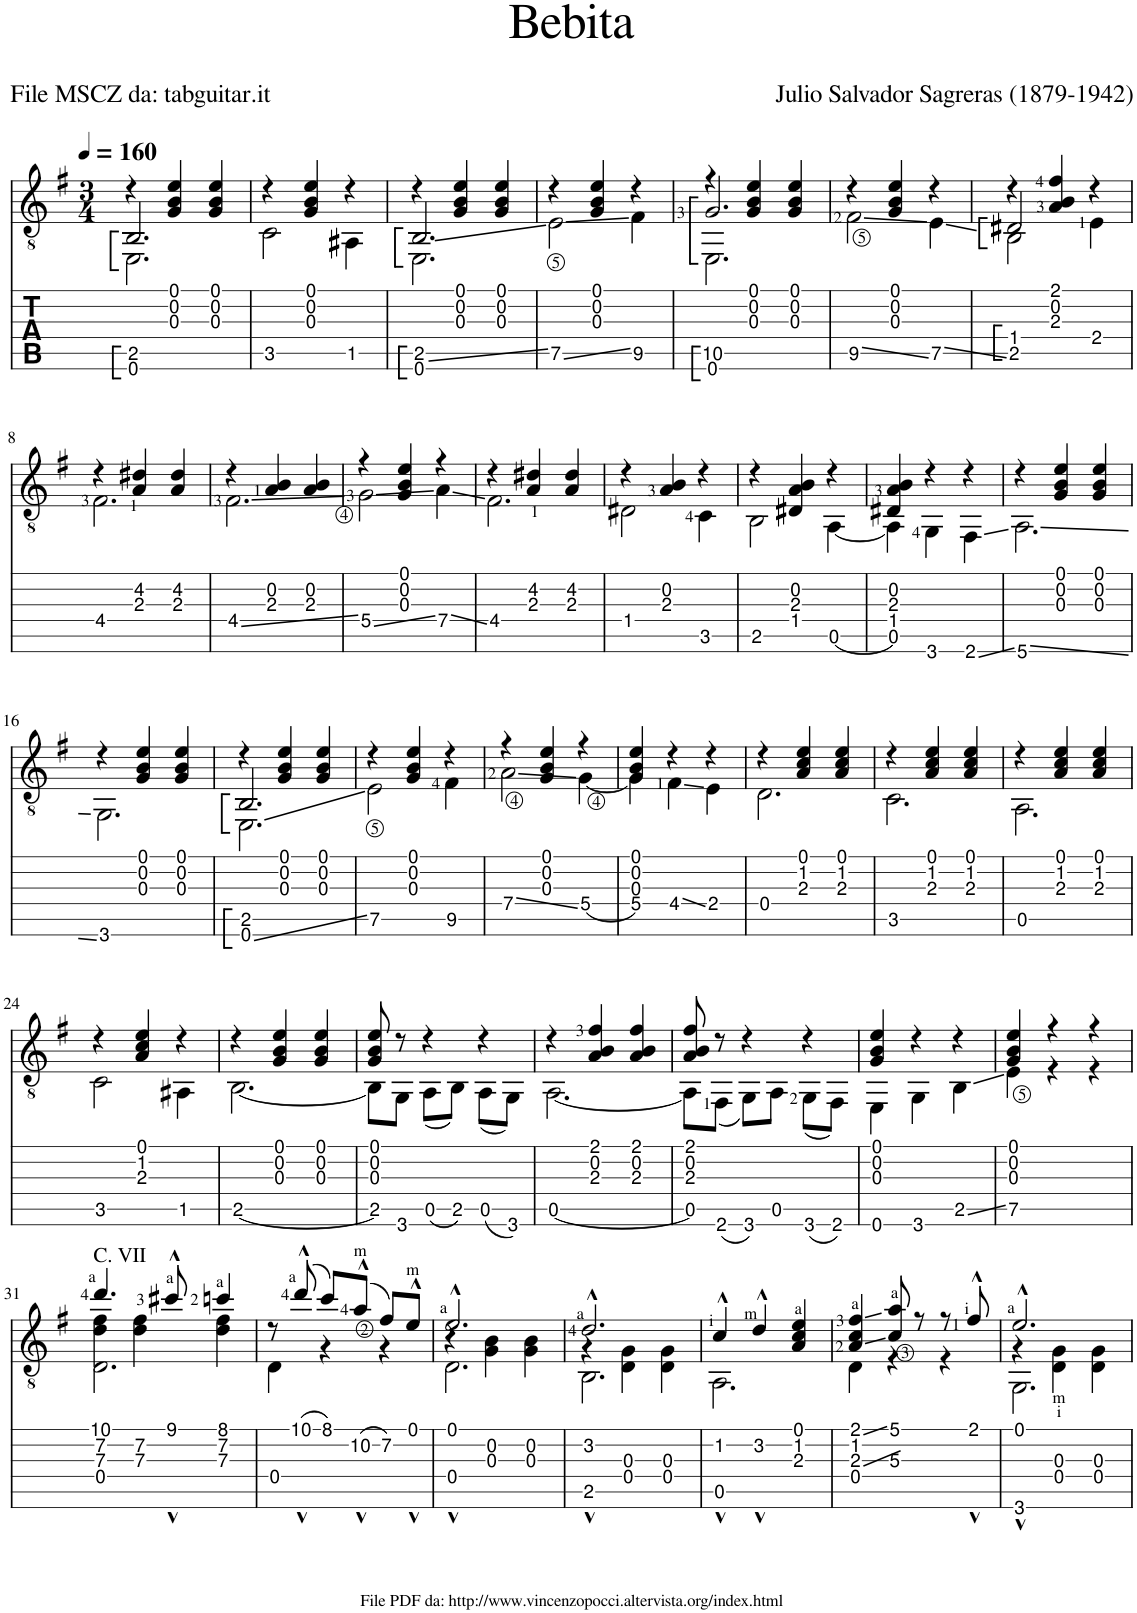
**kern	**kern
*part1	*part1
*staff2	*staff1
*I"Guitar	*
*I'Guit.	*
*stria6	*
*	*clefGv2
*k[f#]	*k[f#]
*M3/4	*M3/4
*MM160	*MM160
=1	=1
*^	*^
*	*^	*	*^
4r	2.EE	2.BB	4r	2.EE\	2.BB/
4G 4B 4e	.	.	4G/ 4B/ 4e/	.	.
4G 4B 4e	.	.	4G/ 4B/ 4e/	.	.
*	*v	*v	*	*	*
*	*	*	*v	*v
=2	=2	=2	=2
4r	2C	4r	2C\
4G 4B 4e	.	4G/ 4B/ 4e/	.
4r	4AA#	4r	4AA#X\
=3	=3	=3	=3
*	*^	*	*^
4r	2.EE	2.BB	4r	2.EE\	2.BB/
4G 4B 4e	.	.	4G/ 4B/ 4e/	.	.
4G 4B 4e	.	.	4G/ 4B/ 4e/	.	.
*	*v	*v	*	*	*
*	*	*	*v	*v
=4	=4	=4	=4
4r	2E	4r	2E\
4G 4B 4e	.	4G/ 4B/ 4e/	.
4r	4F#	4r	4F#\
=5	=5	=5	=5
*	*^	*	*^
4r	2.EE	2.G	4r	2.EE\	2.G/
4G 4B 4e	.	.	4G/ 4B/ 4e/	.	.
4G 4B 4e	.	.	4G/ 4B/ 4e/	.	.
*	*v	*v	*	*	*
*	*	*	*v	*v
=6	=6	=6	=6
4r	2F#	4r	2F#\
4G 4B 4e	.	4G/ 4B/ 4e/	.
4r	4E	4r	4E\
=7	=7	=7	=7
*	*^	*	*^
4r	2BB	2D#	4r	2BB\	2D#X/
4A 4B 4f#	.	.	4A/ 4B/ 4f#/	.	.
4r	4E	4ryy	4r	4E\	4ryy
*	*v	*v	*	*	*
*	*	*	*v	*v
!!LO:LB:g=z
=8	=8	=8	=8
4r	2.F#	4r	2.F#\
4A 4d#	.	4A/ 4d#X/	.
4A 4d#	.	4A/ 4d#/	.
=9	=9	=9	=9
4r	2.F#	4r	2.F#\
4A 4B	.	4A/ 4B/	.
4A 4B	.	4A/ 4B/	.
=10	=10	=10	=10
4r	2G	4r	2G\
4G 4B 4e	.	4G/ 4B/ 4e/	.
4r	4A	4r	4A\
=11	=11	=11	=11
4r	2.F#	4r	2.F#\
4A 4d#	.	4A/ 4d#X/	.
4A 4d#	.	4A/ 4d#/	.
=12	=12	=12	=12
4r	2D#	4r	2D#X\
4A 4B	.	4A/ 4B/	.
4r	4C	4r	4C\
=13	=13	=13	=13
4r	2BB	4r	2BB\
4D# 4A 4B	.	4D#X/ 4A/ 4B/	.
4r	[4AA	4r	[4AA\
=14	=14	=14	=14
4D# 4A 4B	4AA]	4D#X/ 4A/ 4B/	4AA\]
4r	4GG	4r	4GG\
4r	4FF#	4r	4FF#\
=15	=15	=15	=15
4r	2.AA	4r	2.AA\
4G 4B 4e	.	4G/ 4B/ 4e/	.
4G 4B 4e	.	4G/ 4B/ 4e/	.
!!LO:LB:g=z	!!
=16	=16	=16	=16
4r	2.GG	4r	2.GG\
4G 4B 4e	.	4G/ 4B/ 4e/	.
4G 4B 4e	.	4G/ 4B/ 4e/	.
=17	=17	=17	=17
*	*^	*	*^
4r	2.EE	2.BB	4r	2.EE\	2.BB/
4G 4B 4e	.	.	4G/ 4B/ 4e/	.	.
4G 4B 4e	.	.	4G/ 4B/ 4e/	.	.
*	*v	*v	*	*	*
*	*	*	*v	*v
=18	=18	=18	=18
4r	2E	4r	2E\
4G 4B 4e	.	4G/ 4B/ 4e/	.
4r	4F#	4r	4F#\
=19	=19	=19	=19
4r	2A	4r	2A\
4G 4B 4e	.	4G/ 4B/ 4e/	.
4r	[4G	4r	[4G\
=20	=20	=20	=20
4G 4B 4e	4G]	4G/ 4B/ 4e/	4G\]
4r	4F#	4r	4F#\
4r	4E	4r	4E\
=21	=21	=21	=21
4r	2.D	4r	2.D\
4A 4c 4e	.	4A/ 4c/ 4e/	.
4A 4c 4e	.	4A/ 4c/ 4e/	.
=22	=22	=22	=22
4r	2.C	4r	2.C\
4A 4c 4e	.	4A/ 4c/ 4e/	.
4A 4c 4e	.	4A/ 4c/ 4e/	.
=23	=23	=23	=23
4r	2.AA	4r	2.AA\
4A 4c 4e	.	4A/ 4c/ 4e/	.
4A 4c 4e	.	4A/ 4c/ 4e/	.
!!LO:LB:g=z	!!
=24	=24	=24	=24
4r	2C	4r	2C\
4A 4c 4e	.	4A/ 4c/ 4e/	.
4r	4AA#	4r	4AA#X\
=25	=25	=25	=25
4r	[2.BB	4r	[2.BB\
4G 4B 4e	.	4G/ 4B/ 4e/	.
4G 4B 4e	.	4G/ 4B/ 4e/	.
=26	=26	=26	=26
8G 8B 8e	8BBL]	8G/ 8B/ 8e/	8BB\L]
8r	8GGJ	8r	8GG\J
4r	8AAL	4r	(8AA\L
.	8BBJ	.	8BB\J)
4r	8AAL	4r	(8AA\L
.	8GGJ	.	8GG\J)
=27	=27	=27	=27
4r	[2.AA	4r	[2.AA\
4A 4B 4f#	.	4A/ 4B/ 4f#/	.
4A 4B 4f#	.	4A/ 4B/ 4f#/	.
=28	=28	=28	=28
8A 8B 8f#	8AAL]	8A/ 8B/ 8f#/	8AA\L]
8r	8FF#J	8r	(8FF#\J
4r	8GGL	4r	8GG\L)
.	8AAJ	.	8AA\J
4r	8GGL	4r	(8GG\L
.	8FF#J	.	8FF#\J)
=29	=29	=29	=29
4G 4B 4e	4EE	4G/ 4B/ 4e/	4EE\
4r	4GG	4r	4GG\
4r	4BB	4r	4BB\
=30	=30	=30	=30
4G 4B 4e	4E	4G/ 4B/ 4e/	4E\
4r	4r	4r	4r
4r	4r	4r	4r
!!LO:LB:g=z
=31	=31	=31	=31
*	*^	*	*^
!	!	!	!LO:TX:a:t=C. VII	!	!
4.dd	4d 4f#	2.D	4.dd/	4d\ 4f#\	2.D\
.	4d 4f#	.	.	4d\ 4f#\	.
8cc#^^	.	.	8cc#X^^/	.	.
4cc	4d 4f#	.	4ccn/	4d\ 4f#\	.
*	*v	*v	*	*	*
*	*	*	*v	*v
=32	=32	=32	=32
8r	4D	8r	4D\
8dd^^	.	(8dd^^/	.
8ccL	4r	8cc/L)	4r
8a^^J	.	(8a^^/J	.
8f#L	4r	8f#/L)	4r
8e^^J	.	8e^^/J	.
=33	=33	=33	=33
*	*^	*	*^
2.e^^	4r	2.D	2.e^^/	4r	2.D\
.	4G 4B	.	.	4G\ 4B\	.
.	4G 4B	.	.	4G\ 4B\	.
=34	=34	=34	=34	=34	=34
2.d^^	4r	2.BB	2.d^^/	4r	2.BB\
.	4D 4G	.	.	4D\ 4G\	.
.	4D 4G	.	.	4D\ 4G\	.
*	*v	*v	*	*	*
*	*	*	*v	*v
=35	=35	=35	=35
4c^^	2.AA	4c^^/	2.AA\
4d^^	.	4d^^/	.
4A 4c 4e	.	4A/ 4c/ 4e/	.
=36	=36	=36	=36
4A 4c 4f#	4D	4A/ 4c/ 4f#/	4D\
8c 8a	4r	8c/ 8a/	4r
8r	.	8r	.
8r	4r	8r	4r
8f#^^	.	8f#^^/	.
=37	=37	=37	=37
*	*^	*	*^
2.e^^	4r	2.GG	2.e^^/	4r	2.GG\
.	4D 4G	.	.	4D\ 4G\	.
.	4D 4G	.	.	4D\ 4G\	.
*v	*v	*v	*	*	*
*	*v	*v	*v
=	=
*-	*-
